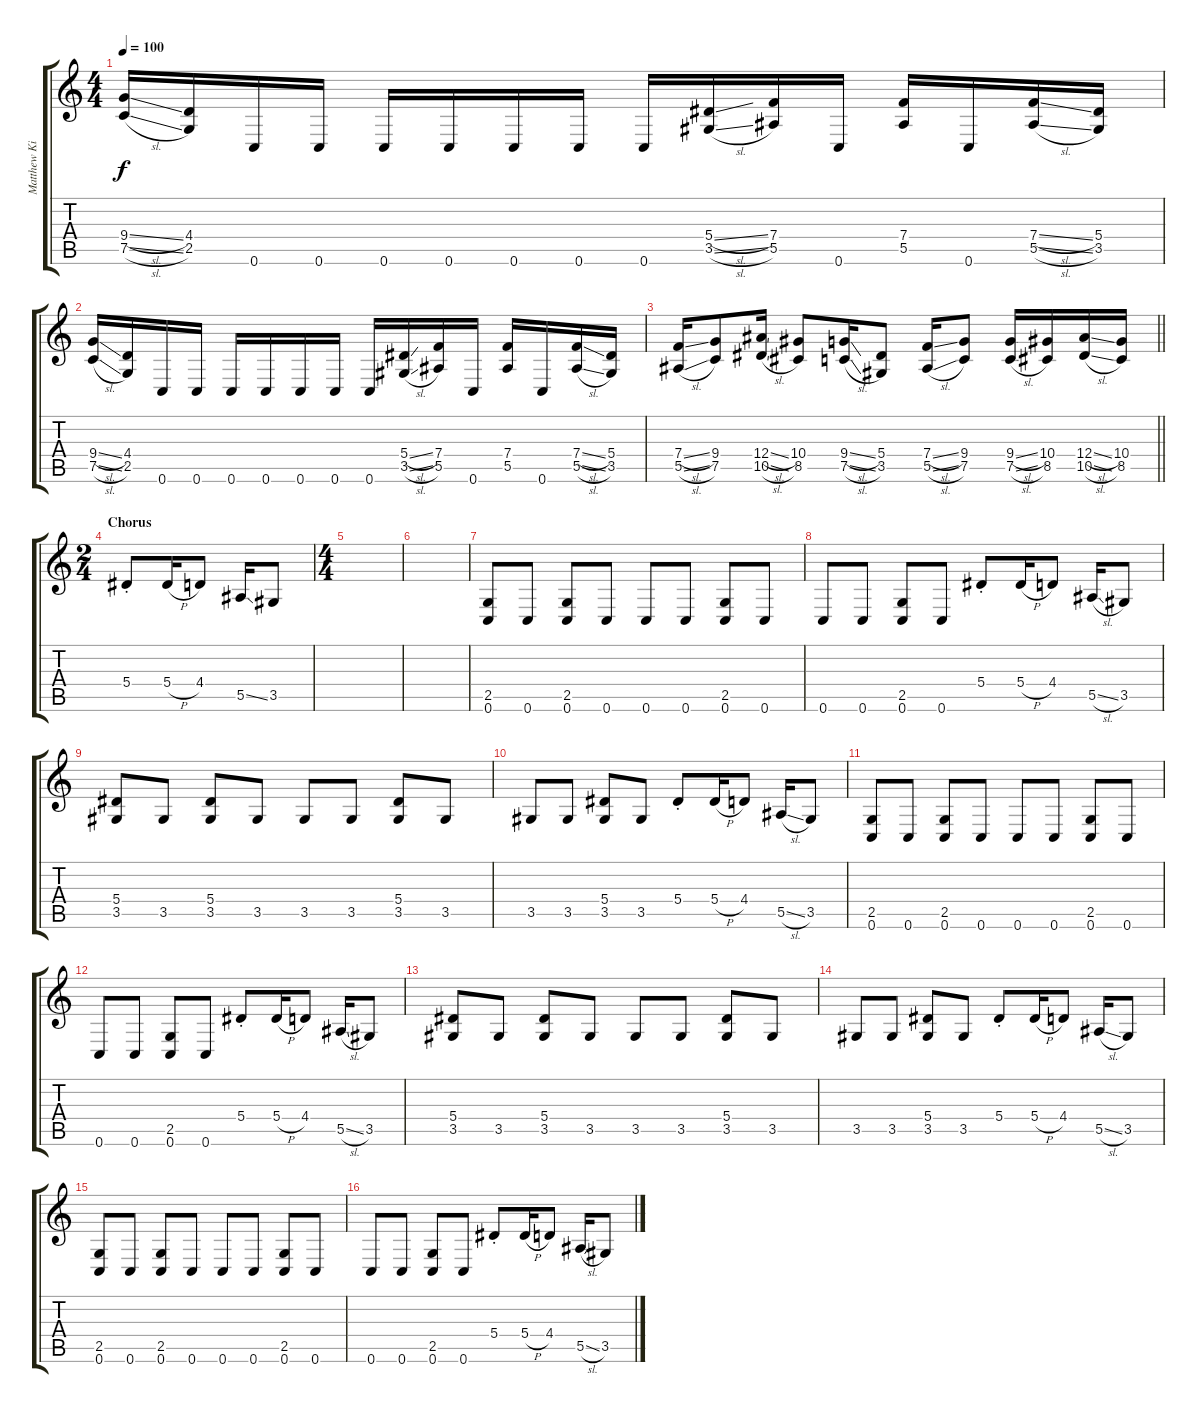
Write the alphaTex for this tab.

\track ("Matthew Kiichi Heafy" "Matthew Ki") {instrument distortionguitar}
\staff {score tabs}
\tuning (C4 G3 Eb3 Bb2 F2 C2) {hide}
\ts (4 4)
\tempo 100
\clef g2
\ks c
(9.4{sl} 7.5{sl}).16{dy f} (4.4 2.5).16 0.6.16 0.6.16 0.6.16 0.6.16 0.6.16 0.6.16 0.6.16 (5.4{sl} 3.5{sl}).16 (7.4 5.5).16 0.6.16 (7.4 5.5).16 0.6.16 (7.4{sl} 5.5{sl}).16 (5.4 3.5).16 |
(9.4{sl} 7.5{sl}).16 (4.4 2.5).16 0.6.16 0.6.16 0.6.16 0.6.16 0.6.16 0.6.16 0.6.16 (5.4{sl} 3.5{sl}).16 (7.4 5.5).16 0.6.16 (7.4 5.5).16 0.6.16 (7.4{sl} 5.5{sl}).16 (5.4 3.5).16 |
\barLineRight lightlight
(7.4{sl} 5.5{sl}).16 (9.4 7.5).8 (12.4{sl} 10.5{sl}).16 (10.4 8.5).8 (9.4{sl} 7.5{sl}).16 (5.4 3.5).8 (7.4{sl} 5.5{sl}).16 (9.4 7.5).8 (9.4{sl} 7.5{sl}).16 (10.4 8.5).16 (12.4{sl} 10.5{sl}).16 (10.4 8.5).16 |
\ts (2 4)
\section ("" "Chorus")
5.4{st}.8 5.4{h}.16 4.4.8 5.5{ss}.16 3.5.8 |
\ts (4 4)
|
|
(2.5 0.6).8 0.6.8 (2.5 0.6).8 0.6.8 0.6.8 0.6.8 (2.5 0.6).8 0.6.8 |
0.6.8 0.6.8 (2.5 0.6).8 0.6.8 5.4{st}.8 5.4{h}.16 4.4.8 5.5{sl}.16 3.5.8 |
(5.4 3.5).8 3.5.8 (5.4 3.5).8 3.5.8 3.5.8 3.5.8 (5.4 3.5).8 3.5.8 |
3.5.8 3.5.8 (5.4 3.5).8 3.5.8 5.4{st}.8 5.4{h}.16 4.4.8 5.5{sl}.16 3.5.8 |
(2.5 0.6).8 0.6.8 (2.5 0.6).8 0.6.8 0.6.8 0.6.8 (2.5 0.6).8 0.6.8 |
0.6.8 0.6.8 (2.5 0.6).8 0.6.8 5.4{st}.8 5.4{h}.16 4.4.8 5.5{sl}.16 3.5.8 |
(5.4 3.5).8 3.5.8 (5.4 3.5).8 3.5.8 3.5.8 3.5.8 (5.4 3.5).8 3.5.8 |
3.5.8 3.5.8 (5.4 3.5).8 3.5.8 5.4{st}.8 5.4{h}.16 4.4.8 5.5{sl}.16 3.5.8 |
(2.5 0.6).8 0.6.8 (2.5 0.6).8 0.6.8 0.6.8 0.6.8 (2.5 0.6).8 0.6.8 |
0.6.8 0.6.8 (2.5 0.6).8 0.6.8 5.4{st}.8 5.4{h}.16 4.4.8 5.5{sl}.16 3.5.8
